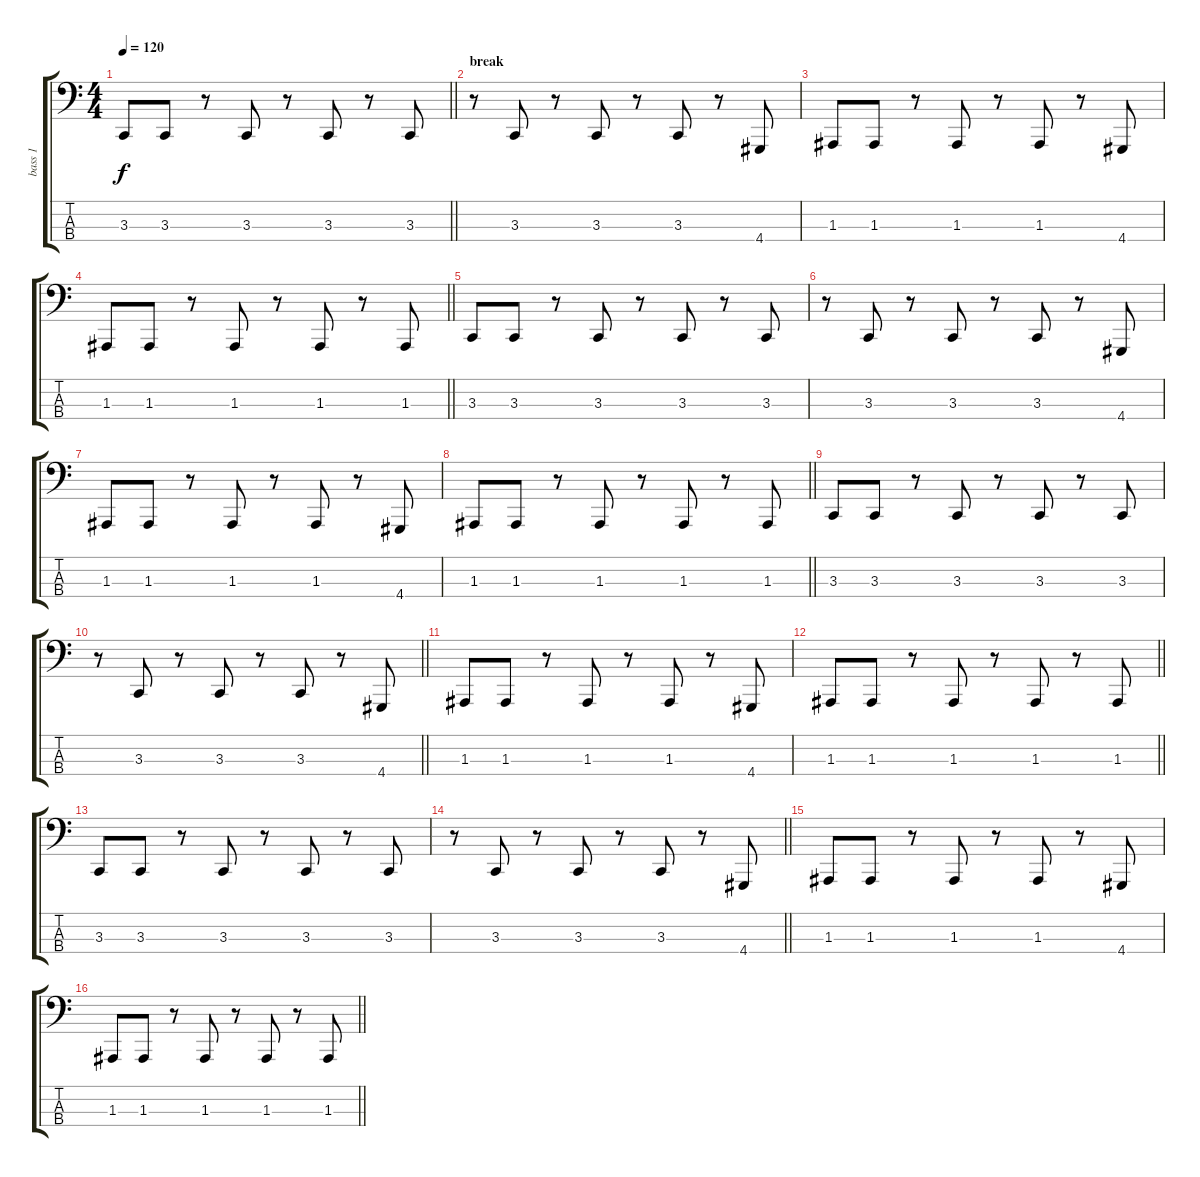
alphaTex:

\track ("bass 1" "bass 1") {instrument lead8bassandlead}
\staff {score tabs}
\tuning (G2 D2 A1 E1) {hide}
\ts (4 4)
\tempo 120
\clef f4
\barLineRight lightlight
\ks c
3.3.8{dy f} 3.3.8 r.8 3.3.8 r.8 3.3.8 r.8 3.3.8 |
\section ("" "break ")
r.8 3.3.8 r.8 3.3.8 r.8 3.3.8 r.8 4.4.8 |
1.3.8 1.3.8 r.8 1.3.8 r.8 1.3.8 r.8 4.4.8 |
\barLineRight lightlight
1.3.8 1.3.8 r.8 1.3.8 r.8 1.3.8 r.8 1.3.8 |
3.3.8 3.3.8 r.8 3.3.8 r.8 3.3.8 r.8 3.3.8 |
r.8 3.3.8 r.8 3.3.8 r.8 3.3.8 r.8 4.4.8 |
1.3.8 1.3.8 r.8 1.3.8 r.8 1.3.8 r.8 4.4.8 |
\barLineRight lightlight
1.3.8 1.3.8 r.8 1.3.8 r.8 1.3.8 r.8 1.3.8 |
3.3.8 3.3.8 r.8 3.3.8 r.8 3.3.8 r.8 3.3.8 |
\barLineRight lightlight
r.8 3.3.8 r.8 3.3.8 r.8 3.3.8 r.8 4.4.8 |
1.3.8 1.3.8 r.8 1.3.8 r.8 1.3.8 r.8 4.4.8 |
\barLineRight lightlight
1.3.8 1.3.8 r.8 1.3.8 r.8 1.3.8 r.8 1.3.8 |
3.3.8 3.3.8 r.8 3.3.8 r.8 3.3.8 r.8 3.3.8 |
\barLineRight lightlight
r.8 3.3.8 r.8 3.3.8 r.8 3.3.8 r.8 4.4.8 |
1.3.8 1.3.8 r.8 1.3.8 r.8 1.3.8 r.8 4.4.8 |
\barLineRight lightlight
1.3.8 1.3.8 r.8 1.3.8 r.8 1.3.8 r.8 1.3.8
